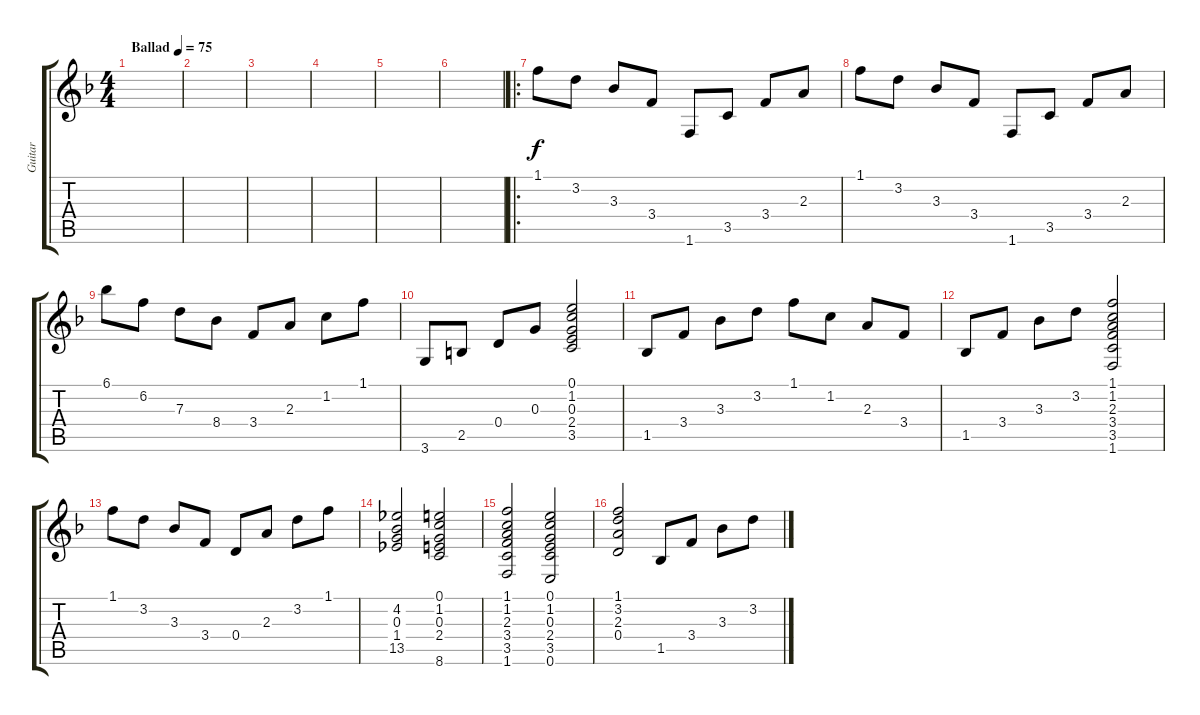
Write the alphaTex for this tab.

\track ("Guitar" "Guitar") {instrument electricguitarjazz}
\staff {score tabs}
\tuning (E4 B3 G3 D3 A2 E2) {hide}
\ts (4 4)
\tempo (75 "Ballad")
\clef g2
\ks f
|
|
|
|
|
|
\ro
1.1.8 3.2.8 3.3.8 3.4.8 1.6.8 3.5.8 3.4.8 2.3.8 |
1.1.8 3.2.8 3.3.8 3.4.8 1.6.8 3.5.8 3.4.8 2.3.8 |
6.1.8 6.2.8 7.3.8 8.4.8 3.4.8 2.3.8 1.2.8 1.1.8 |
3.6.8 2.5.8 0.4.8 0.3.8 (0.1 1.2 0.3 2.4 3.5).2 |
1.5.8 3.4.8 3.3.8 3.2.8 1.1.8 1.2.8 2.3.8 3.4.8 |
1.5.8 3.4.8 3.3.8 3.2.8 (1.1 1.2 2.3 3.4 3.5 1.6).2 |
1.1.8 3.2.8 3.3.8 3.4.8 0.4.8 2.3.8 3.2.8 1.1.8 |
(4.2 0.3 1.4 13.5).2 (0.1 1.2 0.3 2.4 8.6).2 |
(1.1 1.2 2.3 3.4 3.5 1.6).2 (0.1 1.2 0.3 2.4 3.5 0.6).2 |
(1.1 3.2 2.3 0.4).2 1.5.8 3.4.8 3.3.8 3.2.8
